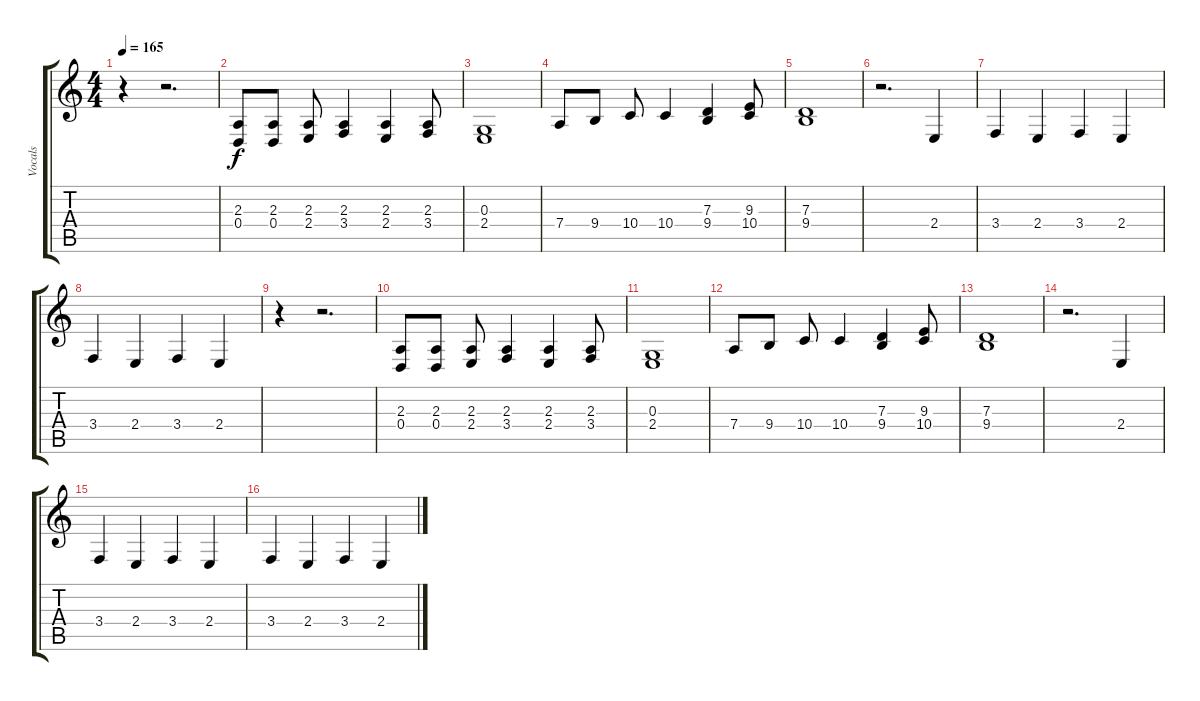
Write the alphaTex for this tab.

\track ("Vocals" "Vocals") {instrument clarinet}
\staff {score tabs}
\tuning (E4 B3 G3 D3 A2 E2) {hide}
\ts (4 4)
\tempo 165
\clef g2
\ks c
r.4{dy f} r.2{d} |
(2.3 0.4).8 (2.3 0.4).8 (2.3 2.4).8 (2.3 3.4).4 (2.3 2.4).4 (2.3 3.4).8 |
(0.3 2.4).1 |
7.4.8 9.4.8 10.4.8 10.4.4 (7.3 9.4).4 (9.3 10.4).8 |
(7.3 9.4).1 |
r.2{d} 2.4.4 |
3.4.4 2.4.4 3.4.4 2.4.4 |
3.4.4 2.4.4 3.4.4 2.4.4 |
r.4 r.2{d} |
(2.3 0.4).8 (2.3 0.4).8 (2.3 2.4).8 (2.3 3.4).4 (2.3 2.4).4 (2.3 3.4).8 |
(0.3 2.4).1 |
7.4.8 9.4.8 10.4.8 10.4.4 (7.3 9.4).4 (9.3 10.4).8 |
(7.3 9.4).1 |
r.2{d} 2.4.4 |
3.4.4 2.4.4 3.4.4 2.4.4 |
3.4.4 2.4.4 3.4.4 2.4.4
